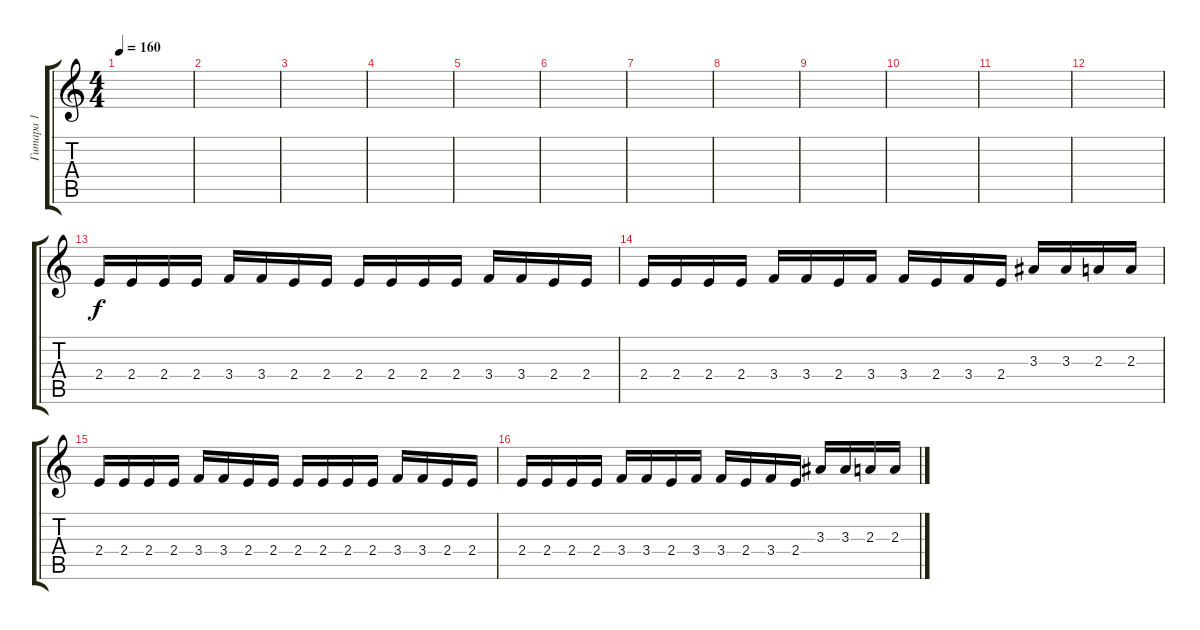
\track ("Гитара 1" "Гитара 1") {instrument overdrivenguitar}
\staff {score tabs}
\tuning (E4 B3 G3 D3 A2 E2) {hide}
\ts (4 4)
\tempo 160
\clef g2
\ks c
|
|
|
|
|
|
|
|
|
|
|
|
2.4.16 2.4.16 2.4.16 2.4.16 3.4.16 3.4.16 2.4.16 2.4.16 2.4.16 2.4.16 2.4.16 2.4.16 3.4.16 3.4.16 2.4.16 2.4.16 |
2.4.16 2.4.16 2.4.16 2.4.16 3.4.16 3.4.16 2.4.16 3.4.16 3.4.16 2.4.16 3.4.16 2.4.16 3.3.16 3.3.16 2.3.16 2.3.16 |
2.4.16 2.4.16 2.4.16 2.4.16 3.4.16 3.4.16 2.4.16 2.4.16 2.4.16 2.4.16 2.4.16 2.4.16 3.4.16 3.4.16 2.4.16 2.4.16 |
2.4.16 2.4.16 2.4.16 2.4.16 3.4.16 3.4.16 2.4.16 3.4.16 3.4.16 2.4.16 3.4.16 2.4.16 3.3.16 3.3.16 2.3.16 2.3.16
